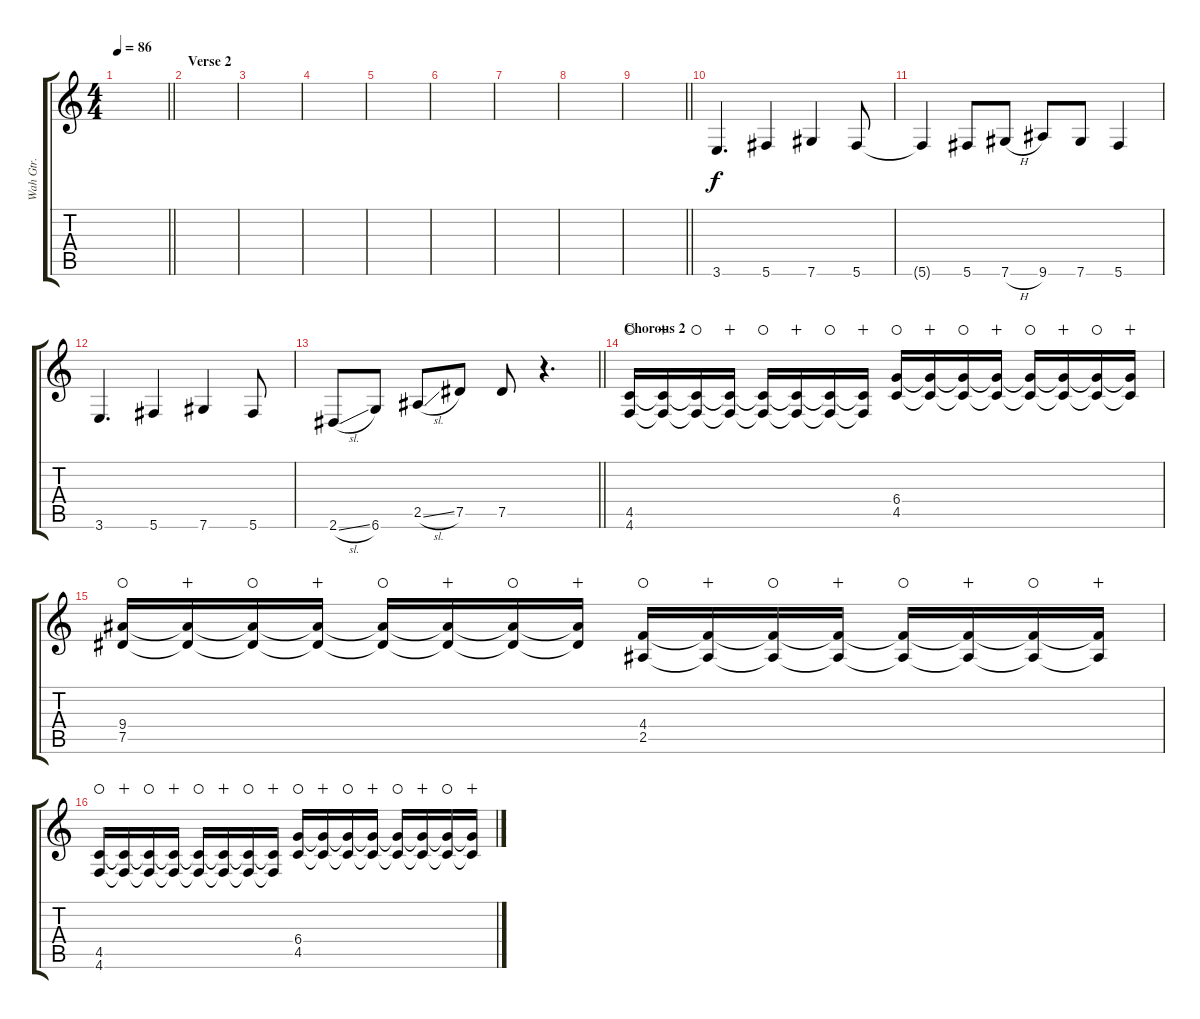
\track ("Wah Gtr." "Wah Gtr.") {instrument distortionguitar}
\staff {score tabs}
\tuning (Eb4 Bb3 Gb3 Db3 Ab2 Db2) {hide}
\ts (4 4)
\tempo 86
\clef g2
\barLineRight lightlight
\ks c
|
\section ("" "Verse 2")
|
|
|
|
|
|
|
\barLineRight lightlight
|
\section ("" "")
3.6.4{d} 5.6.4 7.6.4 5.6.8 |
5.6{t}.4 5.6.8 7.6{h}.8 9.6.8 7.6.8 5.6.4 |
3.6.4{d} 5.6.4 7.6.4 5.6.8 |
\barLineRight lightlight
2.6{sl}.8 6.6.8 2.5{sl}.8 7.5.8 7.5.8 r.4{d} |
\section ("" "Chorous 2")
(4.5 4.6).16{waho} (4.5{t} 4.6{t}).16{wahc} (4.5{t} 4.6{t}).16{waho} (4.5{t} 4.6{t}).16{wahc} (4.5{t} 4.6{t}).16{waho} (4.5{t} 4.6{t}).16{wahc} (4.5{t} 4.6{t}).16{waho} (4.5{t} 4.6{t}).16{wahc} (6.4 4.5).16{waho} (6.4{t} 4.5{t}).16{wahc} (6.4{t} 4.5{t}).16{waho} (6.4{t} 4.5{t}).16{wahc} (6.4{t} 4.5{t}).16{waho} (6.4{t} 4.5{t}).16{wahc} (6.4{t} 4.5{t}).16{waho} (6.4{t} 4.5{t}).16{wahc} |
(9.4 7.5).16{waho} (9.4{t} 7.5{t}).16{wahc} (9.4{t} 7.5{t}).16{waho} (9.4{t} 7.5{t}).16{wahc} (9.4{t} 7.5{t}).16{waho} (9.4{t} 7.5{t}).16{wahc} (9.4{t} 7.5{t}).16{waho} (9.4{t} 7.5{t}).16{wahc} (4.4 2.5).16{waho} (4.4{t} 2.5{t}).16{wahc} (4.4{t} 2.5{t}).16{waho} (4.4{t} 2.5{t}).16{wahc} (4.4{t} 2.5{t}).16{waho} (4.4{t} 2.5{t}).16{wahc} (4.4{t} 2.5{t}).16{waho} (4.4{t} 2.5{t}).16{wahc} |
(4.5 4.6).16{waho} (4.5{t} 4.6{t}).16{wahc} (4.5{t} 4.6{t}).16{waho} (4.5{t} 4.6{t}).16{wahc} (4.5{t} 4.6{t}).16{waho} (4.5{t} 4.6{t}).16{wahc} (4.5{t} 4.6{t}).16{waho} (4.5{t} 4.6{t}).16{wahc} (6.4 4.5).16{waho} (6.4{t} 4.5{t}).16{wahc} (6.4{t} 4.5{t}).16{waho} (6.4{t} 4.5{t}).16{wahc} (6.4{t} 4.5{t}).16{waho} (6.4{t} 4.5{t}).16{wahc} (6.4{t} 4.5{t}).16{waho} (6.4{t} 4.5{t}).16{wahc}
